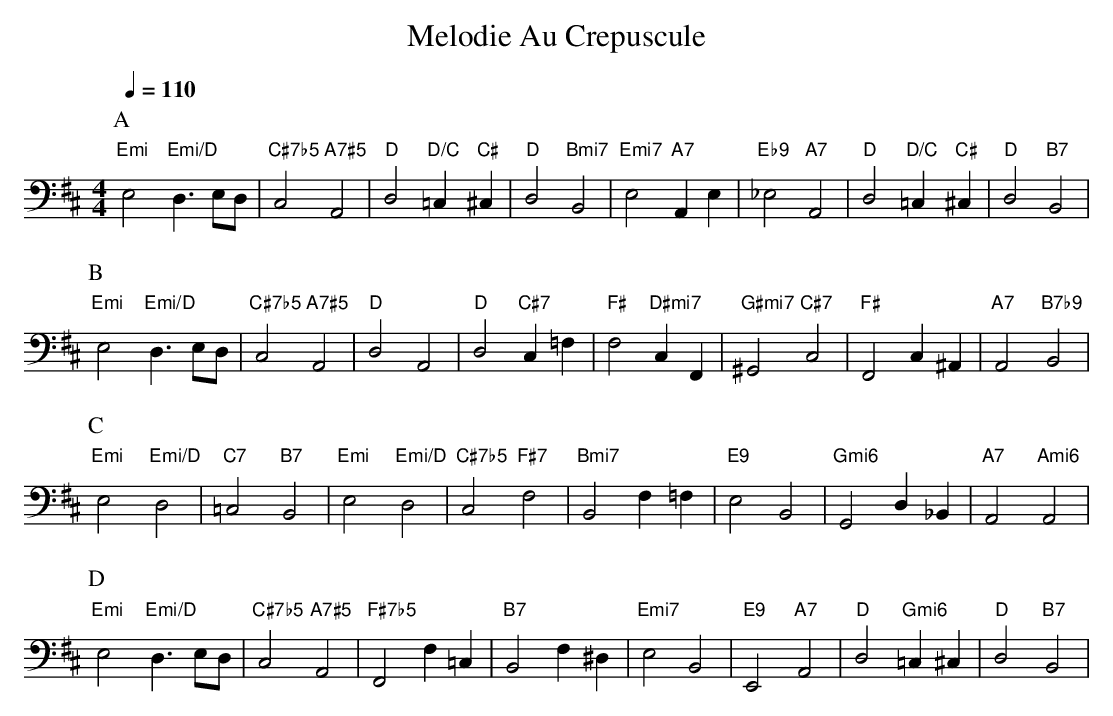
X:1
T:Melodie Au Crepuscule
L:1/4
Q:1/4=110
M:4/4
K:Bminor clef=bass
P:A
"Emi" E,2 "Emi/D" D,3/ E,/D,/ | "C#7b5" C,2 "A7#5" A,,2 | "D" D,2 "D/C" =C, "C#" ^C, | "D" D,2 "Bmi7" B,,2 | "Emi7" E,2 "A7" A,, E, | "Eb9" _E,2 "A7" A,,2 | "D" D,2 "D/C" =C, "C#" ^C, | "D" D,2 "B7" B,,2 |
P:B
"Emi" E,2 "Emi/D" D,3/ E,/D,/ | "C#7b5" C,2 "A7#5" A,,2 | "D" D,2 A,,2 | "D" D,2 "C#7" C, =F, | "F#" F,2 "D#mi7" C, F,,  | "G#mi7" ^G,,2 "C#7" C,2 | "F#" F,,2 C, ^A,, | "A7" A,,2 "B7b9" B,,2 |
P:C
"Emi" E,2 "Emi/D" D,2 | "C7" =C,2 "B7" B,,2 | "Emi" E,2 "Emi/D" D,2 | "C#7b5" C,2 "F#7" F,2 | "Bmi7" B,,2 F, =F, | "E9" E,2 B,,2 | "Gmi6" G,,2 D, _B,, | "A7" A,,2 "Ami6" A,,2 |
P:D
"Emi" E,2 "Emi/D" D,3/ E,/D,/ | "C#7b5" C,2 "A7#5" A,,2 | "F#7b5" F,,2 F, =C, | "B7" B,,2 F, ^D,| "Emi7" E,2 B,,2 | "E9" E,,2 "A7" A,,2 | "D" D,2 "Gmi6" =C, ^C, | "D" D,2 "B7" B,,2 |
